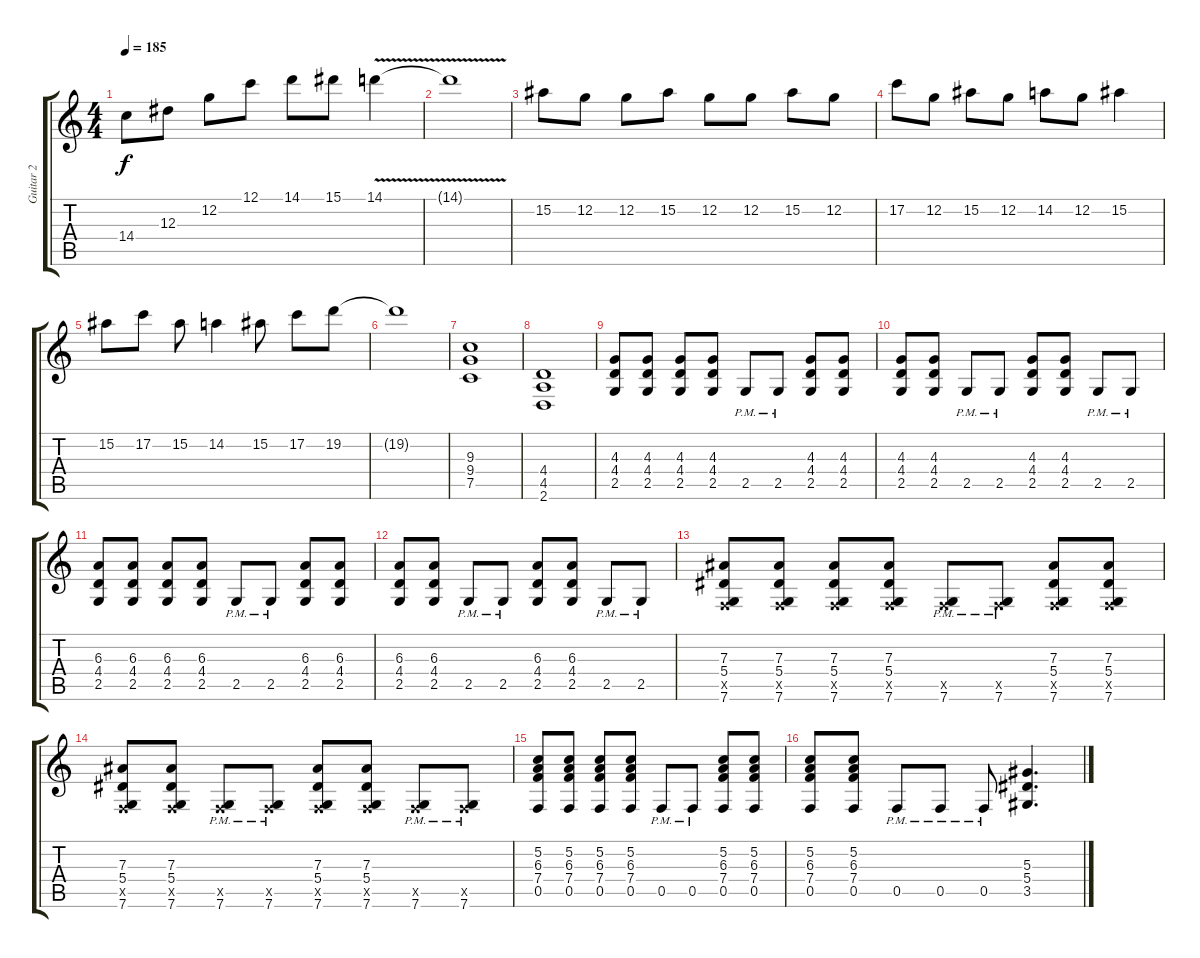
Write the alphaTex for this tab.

\track ("Guitar 2" "Guitar 2") {instrument distortionguitar}
\staff {score tabs}
\tuning (C4 G3 Eb3 Bb2 F2 C2) {hide}
\ts (4 4)
\tempo 185
\clef g2
\ks c
14.4.8{dy f} 12.3.8 12.2.8 12.1.8 14.1.8 15.1.8 14.1{v}.4 |
14.1{t}.1 |
15.2.8 12.2.8 12.2.8 15.2.8 12.2.8 12.2.8 15.2.8 12.2.8 |
17.2.8 12.2.8 15.2.8 12.2.8 14.2.8 12.2.8 15.2.4 |
15.2.8 17.2.8 15.2.8 14.2.4 15.2.8 17.2.8 19.2.8 |
19.2{t}.1 |
(9.3 9.4 7.5).1 |
(4.4 4.5 2.6).1 |
(4.3 4.4 2.5).8 (4.3 4.4 2.5).8 (4.3 4.4 2.5).8 (4.3 4.4 2.5).8 2.5{pm}.8 2.5{pm}.8 (4.3 4.4 2.5).8 (4.3 4.4 2.5).8 |
(4.3 4.4 2.5).8 (4.3 4.4 2.5).8 2.5{pm}.8 2.5{pm}.8 (4.3 4.4 2.5).8 (4.3 4.4 2.5).8 2.5{pm}.8 2.5{pm}.8 |
(6.3 4.4 2.5).8 (6.3 4.4 2.5).8 (6.3 4.4 2.5).8 (6.3 4.4 2.5).8 2.5{pm}.8 2.5{pm}.8 (6.3 4.4 2.5).8 (6.3 4.4 2.5).8 |
(6.3 4.4 2.5).8 (6.3 4.4 2.5).8 2.5{pm}.8 2.5{pm}.8 (6.3 4.4 2.5).8 (6.3 4.4 2.5).8 2.5{pm}.8 2.5{pm}.8 |
(7.3 5.4 0.5{x} 7.6).8 (7.3 5.4 0.5{x} 7.6).8 (7.3 5.4 0.5{x} 7.6).8 (7.3 5.4 0.5{x} 7.6).8 (0.5{x} 7.6{pm}).8 (0.5{x} 7.6{pm}).8 (7.3 5.4 0.5{x} 7.6).8 (7.3 5.4 0.5{x} 7.6).8 |
(7.3 5.4 0.5{x} 7.6).8 (7.3 5.4 0.5{x} 7.6).8 (0.5{x} 7.6{pm}).8 (0.5{x} 7.6{pm}).8 (7.3 5.4 0.5{x} 7.6).8 (7.3 5.4 0.5{x} 7.6).8 (0.5{x} 7.6{pm}).8 (0.5{x} 7.6{pm}).8 |
(5.2 6.3 7.4 0.5).8 (5.2 6.3 7.4 0.5).8 (5.2 6.3 7.4 0.5).8 (5.2 6.3 7.4 0.5).8 0.5{pm}.8 0.5{pm}.8 (5.2 6.3 7.4 0.5).8 (5.2 6.3 7.4 0.5).8 |
(5.2 6.3 7.4 0.5).8 (5.2 6.3 7.4 0.5).8 0.5{pm}.8 0.5{pm}.8 0.5{pm}.8 (5.3 5.4 3.5).4{d}
